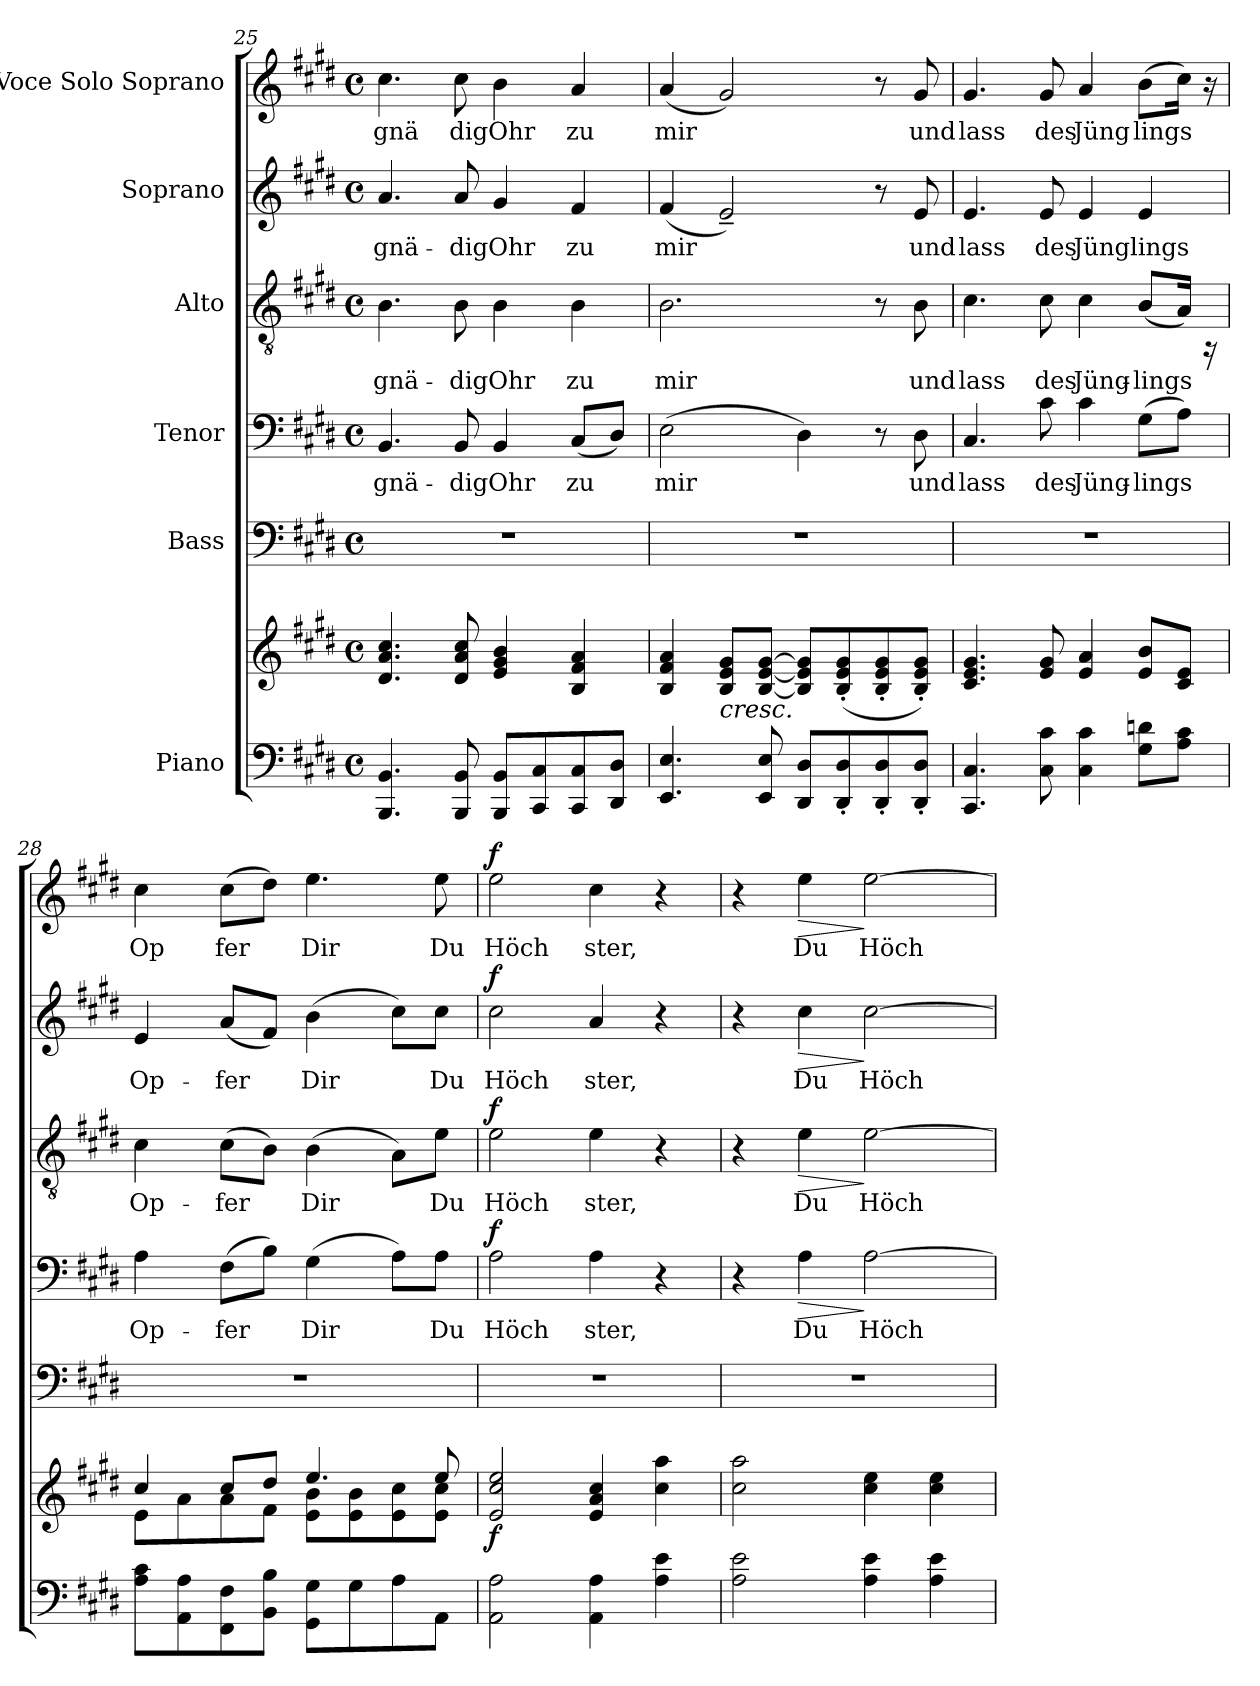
**kern	**kern	**dynam	**kern	**kern	**text	**dynam	**kern	**text	**dynam	**kern	**text	**dynam	**kern	**text	**dynam
*part6	*part6	*part6	*part5	*part4	*part4	*part4	*part3	*part3	*part3	*part2	*part2	*part2	*part1	*part1	*part1
*staff7	*staff6	*staff6/7	*staff5	*staff4	*staff4	*staff4	*staff3	*staff3	*staff3	*staff2	*staff2	*staff2	*staff1	*staff1	*staff1
*I"Piano	*	*	*I"Bass	*I"Tenor	*	*	*I"Alto	*	*	*I"Soprano	*	*	*I"Voce Solo  Soprano	*	*
*clefF4	*clefG2	*	*clefF4	*clefF4	*	*	*clefGv2	*	*	*clefG2	*	*	*clefG2	*	*
*k[f#c#g#d#]	*k[f#c#g#d#]	*	*k[f#c#g#d#]	*k[f#c#g#d#]	*	*	*k[f#c#g#d#]	*	*	*k[f#c#g#d#]	*	*	*k[f#c#g#d#]	*	*
*E:	*E:	*	*E:	*E:	*	*	*E:	*	*	*E:	*	*	*E:	*	*
*M4/4	*M4/4	*	*M4/4	*M4/4	*	*	*M4/4	*	*	*M4/4	*	*	*M4/4	*	*
*met(c)	*met(c)	*	*met(c)	*met(c)	*	*	*met(c)	*	*	*met(c)	*	*	*met(c)	*	*
=25	=25	=25	=25	=25	=25	=25	=25	=25	=25	=25	=25	=25	=25	=25	=25
!	!	!	!	!	!LO:LY:b:cj	!	!	!LO:LY:b:cj	!	!	!LO:LY:b:cj	!	!	!LO:LY:b:cj	!
4.BBB/ 4.BB/	4.cc#/ 4.a/ 4.d#/	.	1r	4.BB/	gnä-	.	4.B\	gnä-	.	4.a/	gnä-	.	4.cc#\	gnä	.
!	!	!	!	!	!LO:LY:b:cj	!	!	!LO:LY:b:cj	!	!	!LO:LY:b:cj	!	!	!LO:LY:b:cj	!
8BBB/ 8BB/	8d#/ 8cc#/ 8a/	.	.	8BB/	-dig	.	8B\	-dig	.	8a/	-dig	.	8cc#\	dig	.
!	!	!	!	!	!LO:LY:b:cj	!	!	!LO:LY:b:cj	!	!	!LO:LY:b:cj	!	!	!LO:LY:b:cj	!
8BBB/ 8BB/L	4e/ 4g#/ 4b/	.	.	4BB/	Ohr	.	4B\	Ohr	.	4g#/	Ohr	.	4b\	Ohr	.
8C#/ 8CC#/	.	.	.	.	.	.	.	.	.	.	.	.	.	.	.
!	!	!	!	!	!LO:LY:b:cj	!	!	!LO:LY:b:cj	!	!	!LO:LY:b:cj	!	!	!LO:LY:b:cj	!
8C#/ 8CC#/	4f#/ 4B/ 4a/	.	.	(<8C#/L	zu	.	4B\	zu	.	4f#/	zu	.	4a/	zu	.
8DD#/ 8D#/J	.	.	.	8D#/J)	.	.	.	.	.	.	.	.	.	.	.
=26	=26	=26	=26	=26	=26	=26	=26	=26	=26	=26	=26	=26	=26	=26	=26
!	!	!	!	!	!LO:LY:b	!	!	!LO:LY:b:cj	!	!	!LO:LY:b	!	!	!LO:LY:b	!
*^	*	*	*	*	*	*	*	*	*	*	*	*	*	*	*
4.E/ 4.EE/	4ryy	4a/ 4f#/ 4B/	.	1r	(>2E\	mir	.	2.B\	mir	.	(<4f#/	mir	.	(<4a/	mir	.
!	!LO:TX:a:i:t=cresc.	!	!	!	!	!	!	!	!	!	!	!	!	!	!	!
.	2.ryy	8B/ 8g#/ 8e/L	.	.	.	.	.	.	.	.	2e~</)	.	.	2g#/)	.	.
8EE/ 8E/	.	[<8B/ [<8e/ [>8g#/J	.	.	.	.	.	.	.	.	.	.	.	.	.	.
8DD#/ 8D#/L	.	8g#/] 8B/] 8e/]L	.	.	4D#\)	.	.	.	.	.	.	.	.	.	.	.
8DD#/'< 8D#/'<	.	(<8g#/'< 8B/'< 8e/'<	.	.	.	.	.	.	.	.	.	.	.	.	.	.
8DD#/'< 8D#/'<	.	8B/'< 8e/'< 8g#/'<	.	.	8r	.	.	8r	.	.	8r	.	.	8r	.	.
!	!	!	!	!	!	!LO:LY:b:cj	!	!	!LO:LY:b:cj	!	!	!LO:LY:b:cj	!	!	!LO:LY:b:cj	!
8D#/'< 8DD#/'<J	.	8e/'< 8g#/'< 8B/'<J)	.	.	8D#\	und	.	8B\	und	.	8e/	und	.	8g#/	und	.
=27	=27	=27	=27	=27	=27	=27	=27	=27	=27	=27	=27	=27	=27	=27	=27	=27
!	!	!	!	!	!	!LO:LY:b:cj	!	!	!LO:LY:b:cj	!	!	!LO:LY:b:cj	!	!	!LO:LY:b:cj	!
*v	*v	*	*	*	*	*	*	*	*	*	*	*	*	*	*	*
4.C#/ 4.CC#/	4.g#/ 4.e/ 4.c#/	.	1r	4.C#/	lass	.	4.c#\	lass	.	4.e/	lass	.	4.g#/	lass	.
!	!	!	!	!	!LO:LY:b:cj	!	!	!LO:LY:b:cj	!	!	!LO:LY:b:cj	!	!	!LO:LY:b:cj	!
8c#\ 8C#\	8e/ 8g#/	.	.	8c#\	des	.	8c#\	des	.	8e/	des	.	8g#/	des	.
!	!	!	!	!	!LO:LY:b:cj	!	!	!LO:LY:b:cj	!	!	!LO:LY:b:cj	!	!	!LO:LY:b:cj	!
4C#\ 4c#\	4e/ 4a/	.	.	4c#\	Jüng-	.	4c#\	Jüng-	.	4e/	Jünglings	.	4a/	Jüng	.
!	!	!	!	!	!LO:LY:b	!	!	!LO:LY:b	!	!	!	!	!	!LO:LY:b	!
8G#\ 8dn\L	8b/ 8e/L	.	.	(>8G#\L	-lings	.	(<8B/L	-lings	.	4e/	.	.	(>8b\L	lings	.
8c#\ 8A\J	8e/ 8c#/J	.	.	8A\J)	.	.	16A/J)	.	.	.	.	.	16cc#\J)	.	.
.	.	.	.	.	.	.	16rAA	.	.	.	.	.	16ra	.	.
=28	=28	=28	=28	=28	=28	=28	=28	=28	=28	=28	=28	=28	=28	=28	=28
*	*^	*	*	*	*	*	*	*	*	*	*	*	*	*	*
!	!	!	!	!	!	!LO:LY:b:cj	!	!	!LO:LY:b:cj	!	!	!LO:LY:b:cj	!	!	!LO:LY:b:cj	!
8c#\ 8A\L	4cc#/	8e\L	.	1r	4A\	Op-	.	4c#\	Op-	.	4e/	Op-	.	4cc#\	Op	.
8AA\ 8A\	.	8a\	.	.	.	.	.	.	.	.	.	.	.	.	.	.
!	!	!	!	!	!	!LO:LY:b	!	!	!LO:LY:b	!	!	!LO:LY:b	!	!	!LO:LY:b	!
8F#\ 8FF#\	8cc#/L	8a\	.	.	(>8F#\L	-fer	.	(>8c#\L	-fer	.	(<8a/L	-fer	.	(>8cc#\L	fer	.
8B\ 8BB\J	8dd#/J	8f#\J	.	.	8B\J)	.	.	8B\J)	.	.	8f#/J)	.	.	8dd#\J)	.	.
!	!	!	!	!	!	!LO:LY:b	!	!	!LO:LY:b	!	!	!LO:LY:b	!	!	!LO:LY:b:cj	!
8GG#\ 8G#\L	4.ee/	8b\ 8e\L	.	.	(>4G#\	Dir	.	(>4B\	Dir	.	(>4b\	Dir	.	4.ee\	Dir	.
8G#\	.	8b\ 8e\	.	.	.	.	.	.	.	.	.	.	.	.	.	.
8A\	.	8cc#\ 8e\	.	.	8A\L)	.	.	8A\L)	.	.	8cc#\L)	.	.	.	.	.
!	!	!	!	!	!	!LO:LY:b:cj	!	!	!LO:LY:b:cj	!	!	!LO:LY:b:cj	!	!	!LO:LY:b:cj	!
8AA\J	8ee/	8cc#\ 8e\J	.	.	8A\J	Du	.	8e\J	Du	.	8cc#\J	Du	.	8ee\	Du	.
!!LO:PB:g=z
=29	=29	=29	=29	=29	=29	=29	=29	=29	=29	=29	=29	=29	=29	=29	=29	=29
!	!	!	!LO:DY:b	!	!	!LO:LY:b:cj	!LO:DY:a	!	!LO:LY:b:cj	!LO:DY:a	!	!LO:LY:b:cj	!LO:DY:a	!	!LO:LY:b:cj	!LO:DY:a
*	*v	*v	*	*	*	*	*	*	*	*	*	*	*	*	*	*
2A\ 2AA\	2e/ 2ee/ 2cc#/	f	1r	2A\	Höch	f	2e\	Höch	f	2cc#\	Höch	f	2ee\	Höch	f
!	!	!	!	!	!LO:LY:b:cj	!	!	!LO:LY:b:cj	!	!	!LO:LY:b:cj	!	!	!LO:LY:b:cj	!
4A\ 4AA\	4e/ 4cc#/ 4a/	.	.	4A\	ster,	.	4e\	ster,	.	4a/	ster,	.	4cc#\	ster,	.
4e\ 4A\	4aa\ 4cc#\	.	.	4r	.	.	4r	.	.	4r	.	.	4r	.	.
=30	=30	=30	=30	=30	=30	=30	=30	=30	=30	=30	=30	=30	=30	=30	=30
2A\ 2e\	2aa\ 2cc#\	.	1r	4r	.	.	4r	.	.	4r	.	.	4r	.	.
!	!	!	!	!	!LO:LY:b:cj	!LO:HP:b	!	!LO:LY:b:cj	!LO:HP:b	!	!LO:LY:b:cj	!LO:HP:b	!	!LO:LY:b:cj	!LO:HP:b
.	.	.	.	4A\	Du	>	4e\	Du	>	4cc#\	Du	>	4ee\	Du	>
!	!	!	!	!	!LO:LY:b	!	!	!LO:LY:b	!	!	!LO:LY:b	!	!	!LO:LY:b	!
4A\ 4e\	4cc#\ 4ee\	.	.	[>2A\	Höch	]	[>2e\	Höch	]	[>2cc#\	Höch	]	[>2ee\	Höch	]
4e\ 4A\	4ee\ 4cc#\	.	.	.	.	.	.	.	.	.	.	.	.	.	.
=	=	=	=	=	=	=	=	=	=	=	=	=	=	=	=
*-	*-	*-	*-	*-	*-	*-	*-	*-	*-	*-	*-	*-	*-	*-	*-
